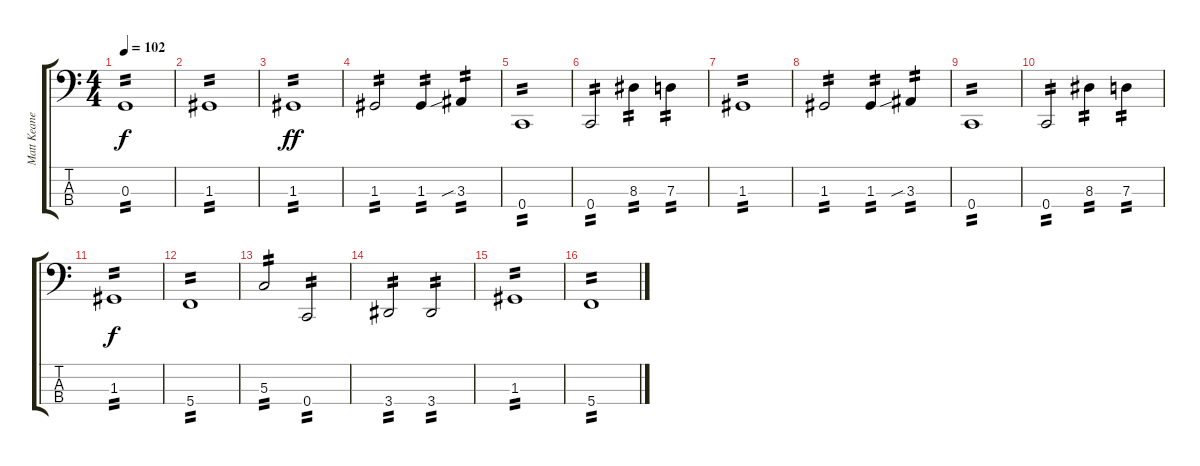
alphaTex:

\track ("Matt Keane" "Matt Keane") {instrument electricbassfinger}
\staff {score tabs}
\tuning (F2 C2 G1 C1) {hide}
\ts (4 4)
\tempo 102
\clef f4
\ks c
0.3.1{tp 2 dy f} |
1.3.1{tp 2} |
1.3.1{tp 2 dy ff} |
1.3.2{tp 2} 1.3.4{tp 2} 3.3{sib}.4{tp 2} |
0.4.1{tp 2} |
0.4.2{tp 2} 8.3.4{tp 2} 7.3.4{tp 2} |
1.3.1{tp 2} |
1.3.2{tp 2} 1.3.4{tp 2} 3.3{sib}.4{tp 2} |
0.4.1{tp 2} |
0.4.2{tp 2} 8.3.4{tp 2} 7.3.4{tp 2} |
1.3.1{tp 2 dy f} |
5.4.1{tp 2} |
5.3.2{tp 2} 0.4.2{tp 2} |
3.4.2{tp 2} 3.4.2{tp 2} |
1.3.1{tp 2} |
5.4.1{tp 2}
